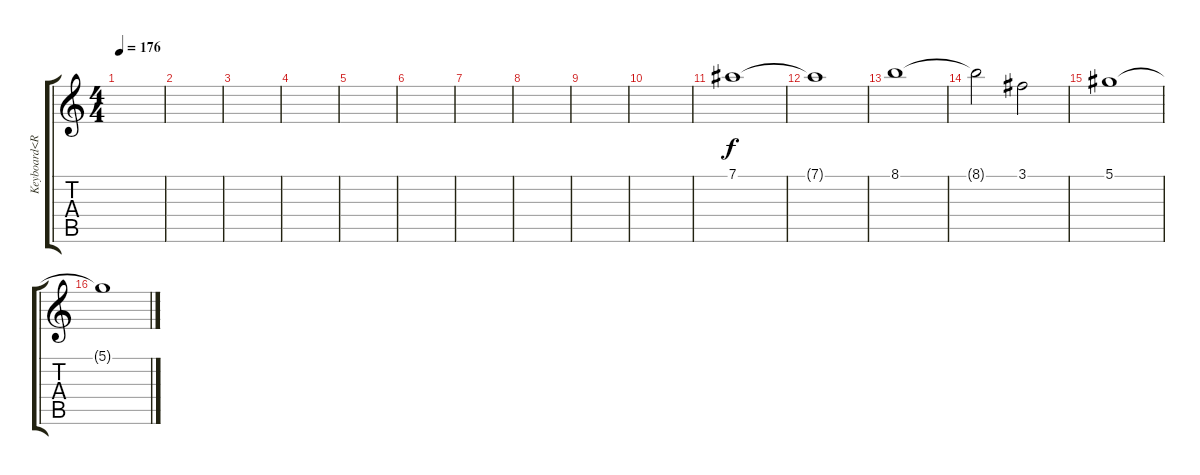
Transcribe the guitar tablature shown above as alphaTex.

\track ("Keyboard<R>" "Keyboard<R") {instrument stringensemble1}
\staff {score tabs}
\tuning (Eb5 Bb4 Gb4 Db4 Ab3 Eb3) {hide}
\ts (4 4)
\tempo 176
\clef g2
\ks c
|
|
|
|
|
|
|
|
|
|
7.1.1{instrument stringensemble1} |
7.1{t}.1 |
8.1.1 |
8.1{t}.2 3.1.2 |
5.1.1 |
5.1{t}.1
